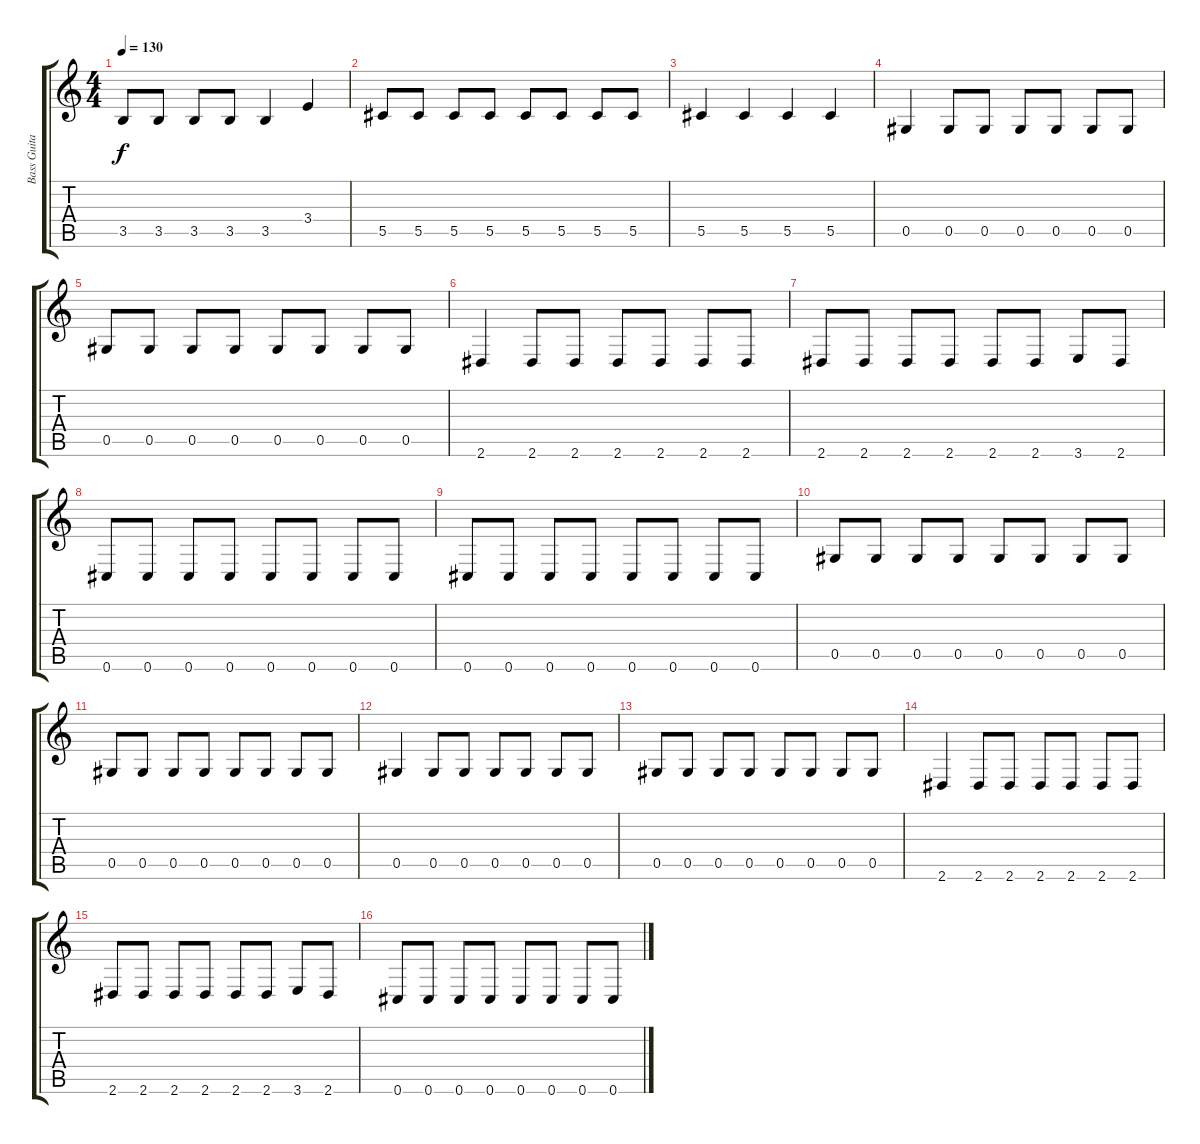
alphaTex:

\track ("Bass Guitar" "Bass Guita") {instrument electricbasspick}
\staff {score tabs}
\tuning (F4 Db4 Ab3 Db3 Ab2 Db2) {hide}
\ts (4 4)
\tempo 130
\clef g2
\ks c
3.5.8{dy f} 3.5.8 3.5.8 3.5.8 3.5.4 3.4.4 |
5.5.8 5.5.8 5.5.8 5.5.8 5.5.8 5.5.8 5.5.8 5.5.8 |
5.5.4 5.5.4 5.5.4 5.5.4 |
0.5.4 0.5.8 0.5.8 0.5.8 0.5.8 0.5.8 0.5.8 |
0.5.8 0.5.8 0.5.8 0.5.8 0.5.8 0.5.8 0.5.8 0.5.8 |
2.6.4 2.6.8 2.6.8 2.6.8 2.6.8 2.6.8 2.6.8 |
2.6.8 2.6.8 2.6.8 2.6.8 2.6.8 2.6.8 3.6.8 2.6.8 |
0.6.8 0.6.8 0.6.8 0.6.8 0.6.8 0.6.8 0.6.8 0.6.8 |
0.6.8 0.6.8 0.6.8 0.6.8 0.6.8 0.6.8 0.6.8 0.6.8 |
0.5.8 0.5.8 0.5.8 0.5.8 0.5.8 0.5.8 0.5.8 0.5.8 |
0.5.8 0.5.8 0.5.8 0.5.8 0.5.8 0.5.8 0.5.8 0.5.8 |
0.5.4 0.5.8 0.5.8 0.5.8 0.5.8 0.5.8 0.5.8 |
0.5.8 0.5.8 0.5.8 0.5.8 0.5.8 0.5.8 0.5.8 0.5.8 |
2.6.4 2.6.8 2.6.8 2.6.8 2.6.8 2.6.8 2.6.8 |
2.6.8 2.6.8 2.6.8 2.6.8 2.6.8 2.6.8 3.6.8 2.6.8 |
0.6.8 0.6.8 0.6.8 0.6.8 0.6.8 0.6.8 0.6.8 0.6.8
